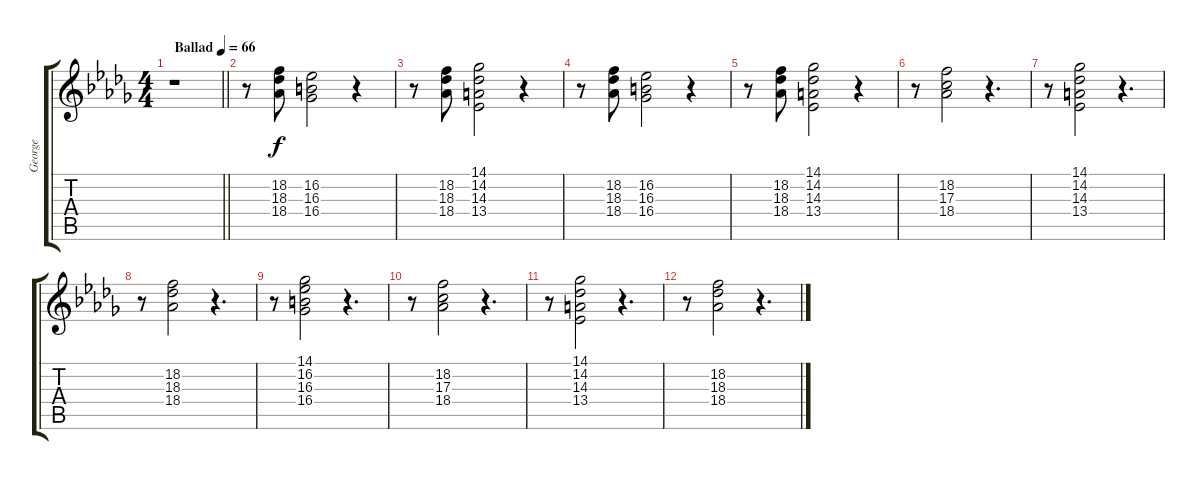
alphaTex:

\track ("George" "George") {instrument vibraphone}
\staff {score tabs}
\tuning (E4 B3 G3 D3 A2 E2) {hide}
\ts (4 4)
\tempo (66 "Ballad")
\clef g2
\barLineRight lightlight
\ks db
r.1{dy f instrument vibraphone} |
r.8 (18.2 18.3 18.4).8 (16.2 16.3 16.4).2 r.4 |
r.8 (18.2 18.3 18.4).8 (14.1 14.2 14.3 13.4).2 r.4 |
r.8 (18.2 18.3 18.4).8 (16.2 16.3 16.4).2 r.4 |
r.8 (18.2 18.3 18.4).8 (14.1 14.2 14.3 13.4).2 r.4 |
r.8 (18.2 17.3 18.4).2 r.4{d} |
r.8 (14.1 14.2 14.3 13.4).2 r.4{d} |
r.8 (18.2 18.3 18.4).2 r.4{d} |
r.8 (14.1 16.2 16.3 16.4).2 r.4{d} |
r.8 (18.2 17.3 18.4).2 r.4{d} |
r.8 (14.1 14.2 14.3 13.4).2 r.4{d} |
r.8 (18.2 18.3 18.4).2 r.4{d}
